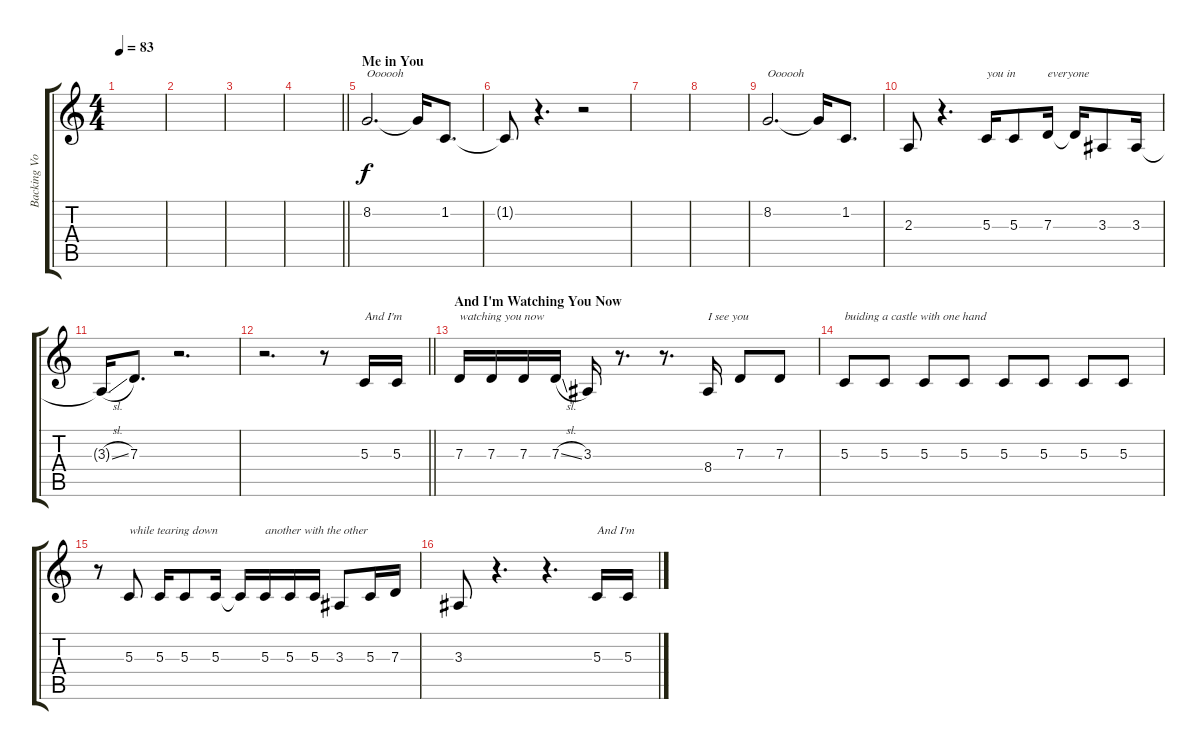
\track ("Backing Vocals (Erlend)" "Backing Vo") {instrument piccolo}
\staff {score tabs}
\tuning (E4 B3 G3 D3 A2 E2) {hide}
\ts (4 4)
\tempo 83
\clef g2
\ks c
|
|
|
\barLineRight lightlight
|
\section ("" "Me in You")
8.2.2{d txt "Oooooh"} 8.2{t}.16 1.2.8{d} |
1.2{t}.8 r.4{d} r.2 |
|
|
8.2.2{d txt "Oooooh"} 8.2{t}.16 1.2.8{d} |
2.3.8 r.4{d} 5.3.16{txt "you in"} 5.3.8 7.3.16{txt "everyone"} 7.3{t}.16 3.3.8 3.3.16 |
3.3{sl t}.16 7.3.8{d} r.2{d} |
\barLineRight lightlight
r.2{d} r.8 5.3.16{txt "And I'm"} 5.3.16 |
\section ("" "And I'm Watching You Now")
7.3.16{txt "watching you now"} 7.3.16 7.3.16 7.3{sl}.16 3.3.16 r.8{d} r.8{d} 8.4.16{txt "I see you"} 7.3.8 7.3.8 |
5.3.8{txt "buiding a castle with one hand"} 5.3.8 5.3.8 5.3.8 5.3.8 5.3.8 5.3.8 5.3.8 |
r.8 5.3.8{txt "while tearing down"} 5.3.16 5.3.8 5.3.16 5.3{t}.16 5.3.16{txt "another with the other"} 5.3.16 5.3.16 3.3.8 5.3.16 7.3.16 |
3.3.8 r.4{d} r.4{d} 5.3.16{txt "And I'm"} 5.3.16
